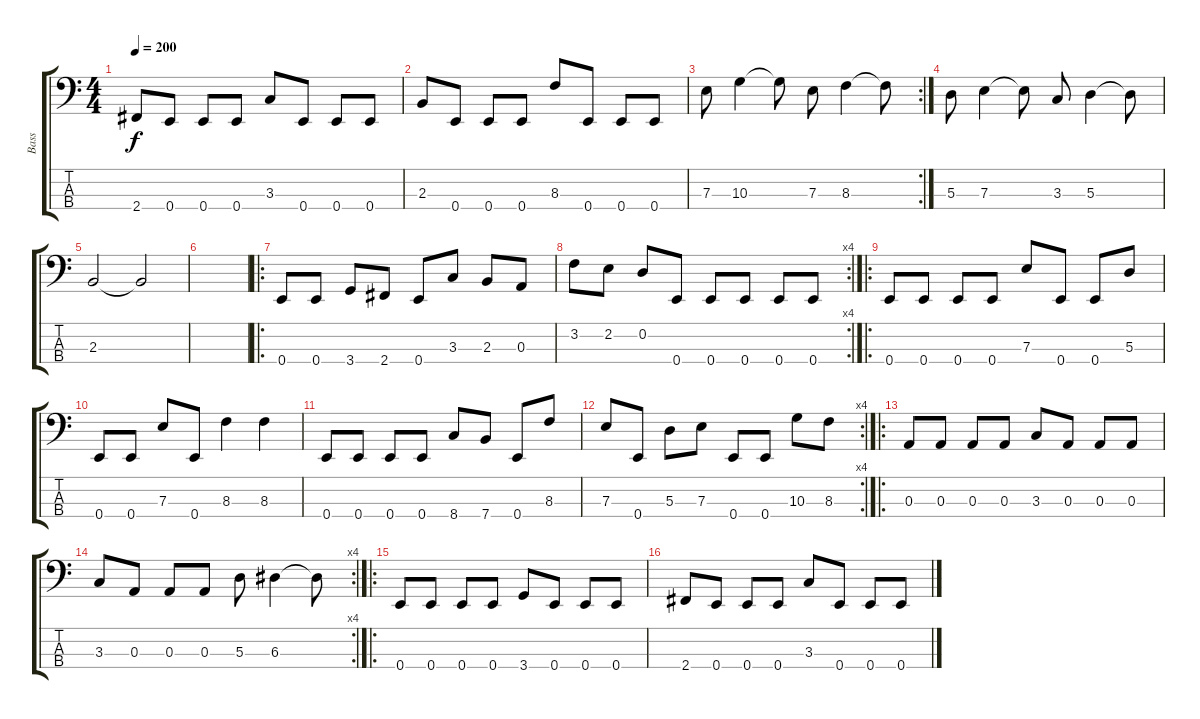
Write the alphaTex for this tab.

\track ("Bass" "Bass") {instrument electricbassfinger}
\staff {score tabs}
\tuning (G2 D2 A1 E1) {hide}
\ts (4 4)
\tempo 200
\clef f4
\ks c
2.4.8{dy f} 0.4.8 0.4.8 0.4.8 3.3.8 0.4.8 0.4.8 0.4.8 |
2.3.8 0.4.8 0.4.8 0.4.8 8.3.8 0.4.8 0.4.8 0.4.8 |
\rc 2
7.3.8 10.3.4 10.3{t}.8 7.3.8 8.3.4 8.3{t}.8 |
5.3.8 7.3.4 7.3{t}.8 3.3.8 5.3.4 5.3{t}.8 |
2.3.2 2.3{t}.2 |
|
\ro
0.4.8 0.4.8 3.4.8 2.4.8 0.4.8 3.3.8 2.3.8 0.3.8 |
\rc 4
3.2.8 2.2.8 0.2.8 0.4.8 0.4.8 0.4.8 0.4.8 0.4.8 |
\ro
0.4.8 0.4.8 0.4.8 0.4.8 7.3.8 0.4.8 0.4.8 5.3.8 |
0.4.8 0.4.8 7.3.8 0.4.8 8.3.4 8.3.4 |
0.4.8 0.4.8 0.4.8 0.4.8 8.4.8 7.4.8 0.4.8 8.3.8 |
\rc 4
7.3.8 0.4.8 5.3.8 7.3.8 0.4.8 0.4.8 10.3.8 8.3.8 |
\ro
0.3.8 0.3.8 0.3.8 0.3.8 3.3.8 0.3.8 0.3.8 0.3.8 |
\rc 4
3.3.8 0.3.8 0.3.8 0.3.8 5.3.8 6.3.4 6.3{t}.8 |
\ro
0.4.8 0.4.8 0.4.8 0.4.8 3.4.8 0.4.8 0.4.8 0.4.8 |
2.4.8 0.4.8 0.4.8 0.4.8 3.3.8 0.4.8 0.4.8 0.4.8
